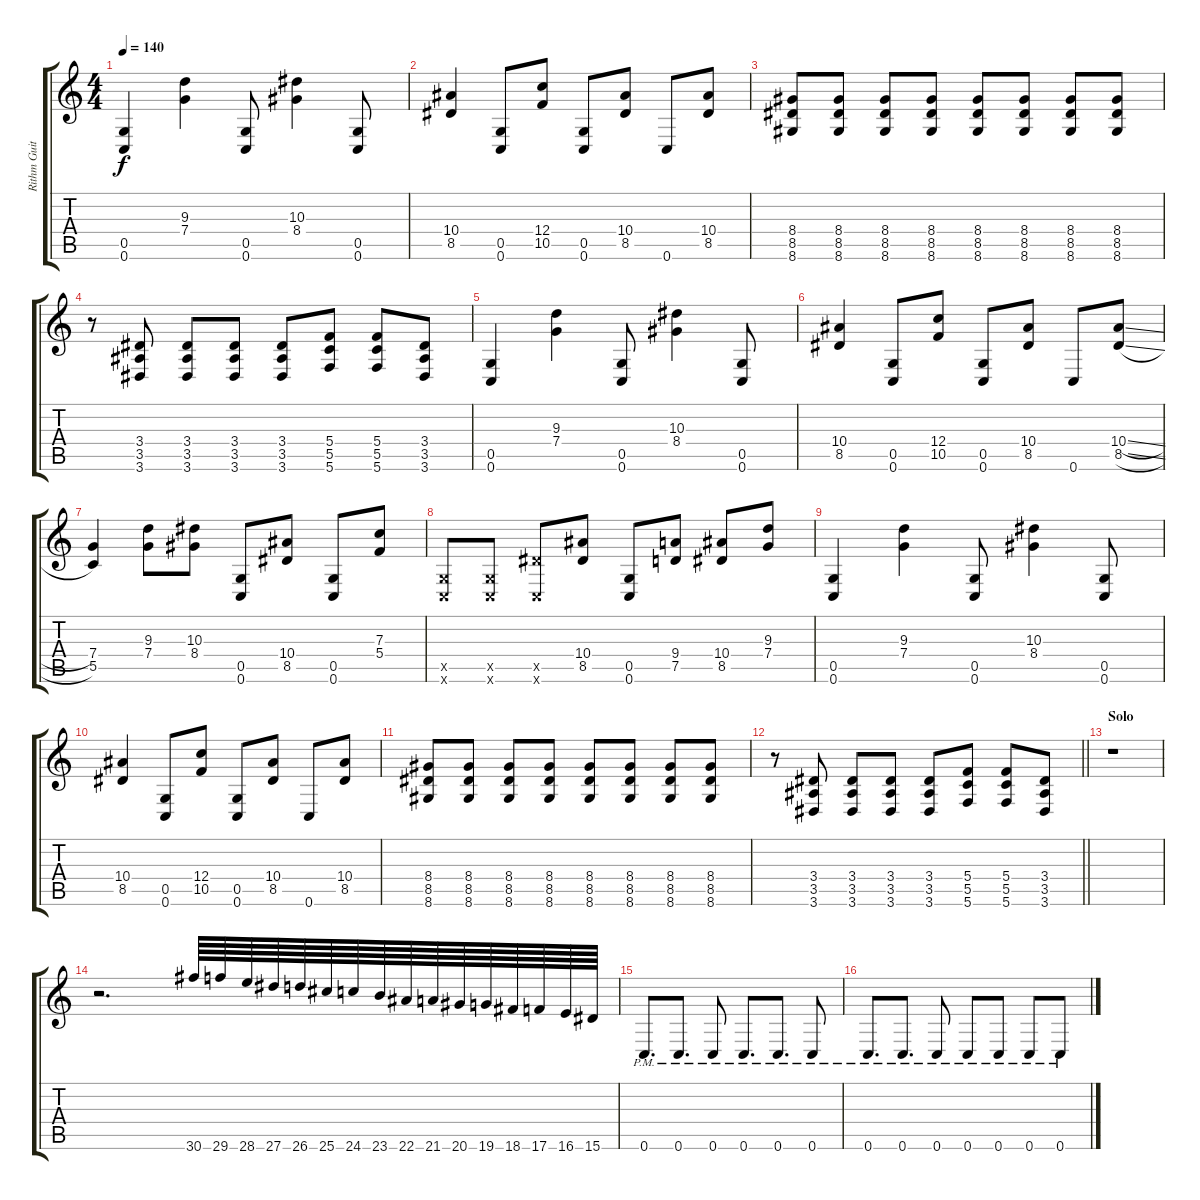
\track ("Rithm Guitar" "Rithm Guit") {instrument distortionguitar}
\staff {score tabs}
\tuning (D4 A3 F3 C3 G2 C2) {hide}
\ts (4 4)
\tempo 140
\clef g2
\ks c
(0.5 0.6).4{dy f} (9.3 7.4).4 (0.5 0.6).8 (10.3 8.4).4 (0.5 0.6).8 |
(10.4 8.5).4 (0.5 0.6).8 (12.4 10.5).8 (0.5 0.6).8 (10.4 8.5).8 0.6.8 (10.4 8.5).8 |
(8.4 8.5 8.6).8 (8.4 8.5 8.6).8 (8.4 8.5 8.6).8 (8.4 8.5 8.6).8 (8.4 8.5 8.6).8 (8.4 8.5 8.6).8 (8.4 8.5 8.6).8 (8.4 8.5 8.6).8 |
r.8 (3.4 3.5 3.6).8 (3.4 3.5 3.6).8 (3.4 3.5 3.6).8 (3.4 3.5 3.6).8 (5.4 5.5 5.6).8 (5.4 5.5 5.6).8 (3.4 3.5 3.6).8 |
(0.5 0.6).4 (9.3 7.4).4 (0.5 0.6).8 (10.3 8.4).4 (0.5 0.6).8 |
(10.4 8.5).4 (0.5 0.6).8 (12.4 10.5).8 (0.5 0.6).8 (10.4 8.5).8 0.6.8 (10.4{sl} 8.5{sl}).8 |
(7.4 5.5).4 (9.3 7.4).8 (10.3 8.4).8 (0.5 0.6).8 (10.4 8.5).8 (0.5 0.6).8 (7.3 5.4).8 |
(0.5{x} 0.6{x}).8 (0.5{x} 0.6{x}).8 (8.5{x} 0.6{x}).8 (10.4 8.5).8 (0.5 0.6).8 (9.4 7.5).8 (10.4 8.5).8 (9.3 7.4).8 |
(0.5 0.6).4 (9.3 7.4).4 (0.5 0.6).8 (10.3 8.4).4 (0.5 0.6).8 |
(10.4 8.5).4 (0.5 0.6).8 (12.4 10.5).8 (0.5 0.6).8 (10.4 8.5).8 0.6.8 (10.4 8.5).8 |
(8.4 8.5 8.6).8 (8.4 8.5 8.6).8 (8.4 8.5 8.6).8 (8.4 8.5 8.6).8 (8.4 8.5 8.6).8 (8.4 8.5 8.6).8 (8.4 8.5 8.6).8 (8.4 8.5 8.6).8 |
\barLineRight lightlight
r.8 (3.4 3.5 3.6).8 (3.4 3.5 3.6).8 (3.4 3.5 3.6).8 (3.4 3.5 3.6).8 (5.4 5.5 5.6).8 (5.4 5.5 5.6).8 (3.4 3.5 3.6).8 |
\section ("" "Solo")
r.1{balance 8} |
r.2{d} 30.6.64 29.6.64 28.6.64 27.6.64 26.6.64 25.6.64 24.6.64 23.6.64 22.6.64 21.6.64 20.6.64 19.6.64 18.6.64 17.6.64 16.6.64 15.6.64 |
0.6{pm}.8{d instrument distortionguitar} 0.6{pm}.8{d} 0.6{pm}.8 0.6{pm}.8{d} 0.6{pm}.8{d} 0.6{pm}.8 |
0.6{pm}.8{d} 0.6{pm}.8{d} 0.6{pm}.8 0.6{pm}.8 0.6{pm}.8 0.6{pm}.8 0.6{pm}.8
